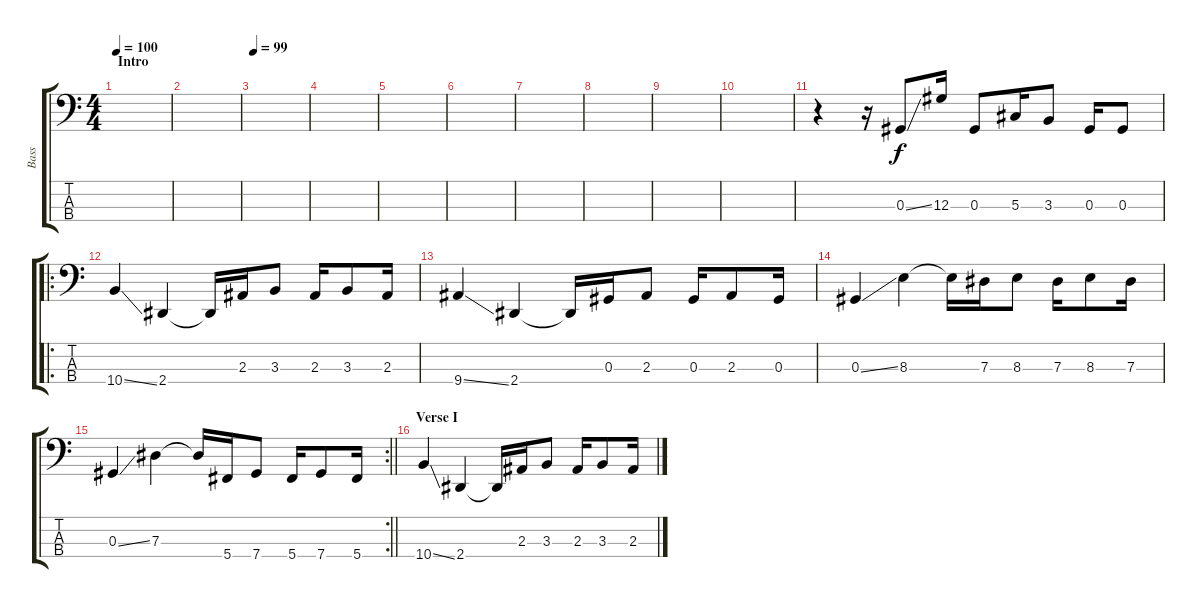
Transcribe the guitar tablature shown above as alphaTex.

\track ("Bass" "Bass") {instrument electricbasspick}
\staff {score tabs}
\tuning (Gb2 Db2 Ab1 Db1) {hide}
\ts (4 4)
\section ("" "Intro")
\tempo 100
\tempo 80
\tempo 100
\clef f4
\ks c
|
|
\tempo 99
|
|
|
|
|
|
|
|
r.4 r.16 0.3{ss}.8 12.3.16 0.3.8 5.3.16 3.3.8 0.3.16 0.3.8 |
\ro
10.4{ss}.4 2.4.4 2.4{t}.16 2.3.16 3.3.8 2.3.16 3.3.8 2.3.16 |
9.4{ss}.4 2.4.4 2.4{t}.16 0.3.16 2.3.8 0.3.16 2.3.8 0.3.16 |
0.3{ss}.4 8.3.4 8.3{t}.16 7.3.16 8.3.8 7.3.16 8.3.8 7.3.16 |
\rc 2
\barLineRight lightlight
0.3{ss}.4 7.3.4 7.3{t}.16 5.4.16 7.4.8 5.4.16 7.4.8 5.4.16 |
\section ("" "Verse I")
10.4{ss}.4 2.4.4 2.4{t}.16 2.3.16 3.3.8 2.3.16 3.3.8 2.3.16
